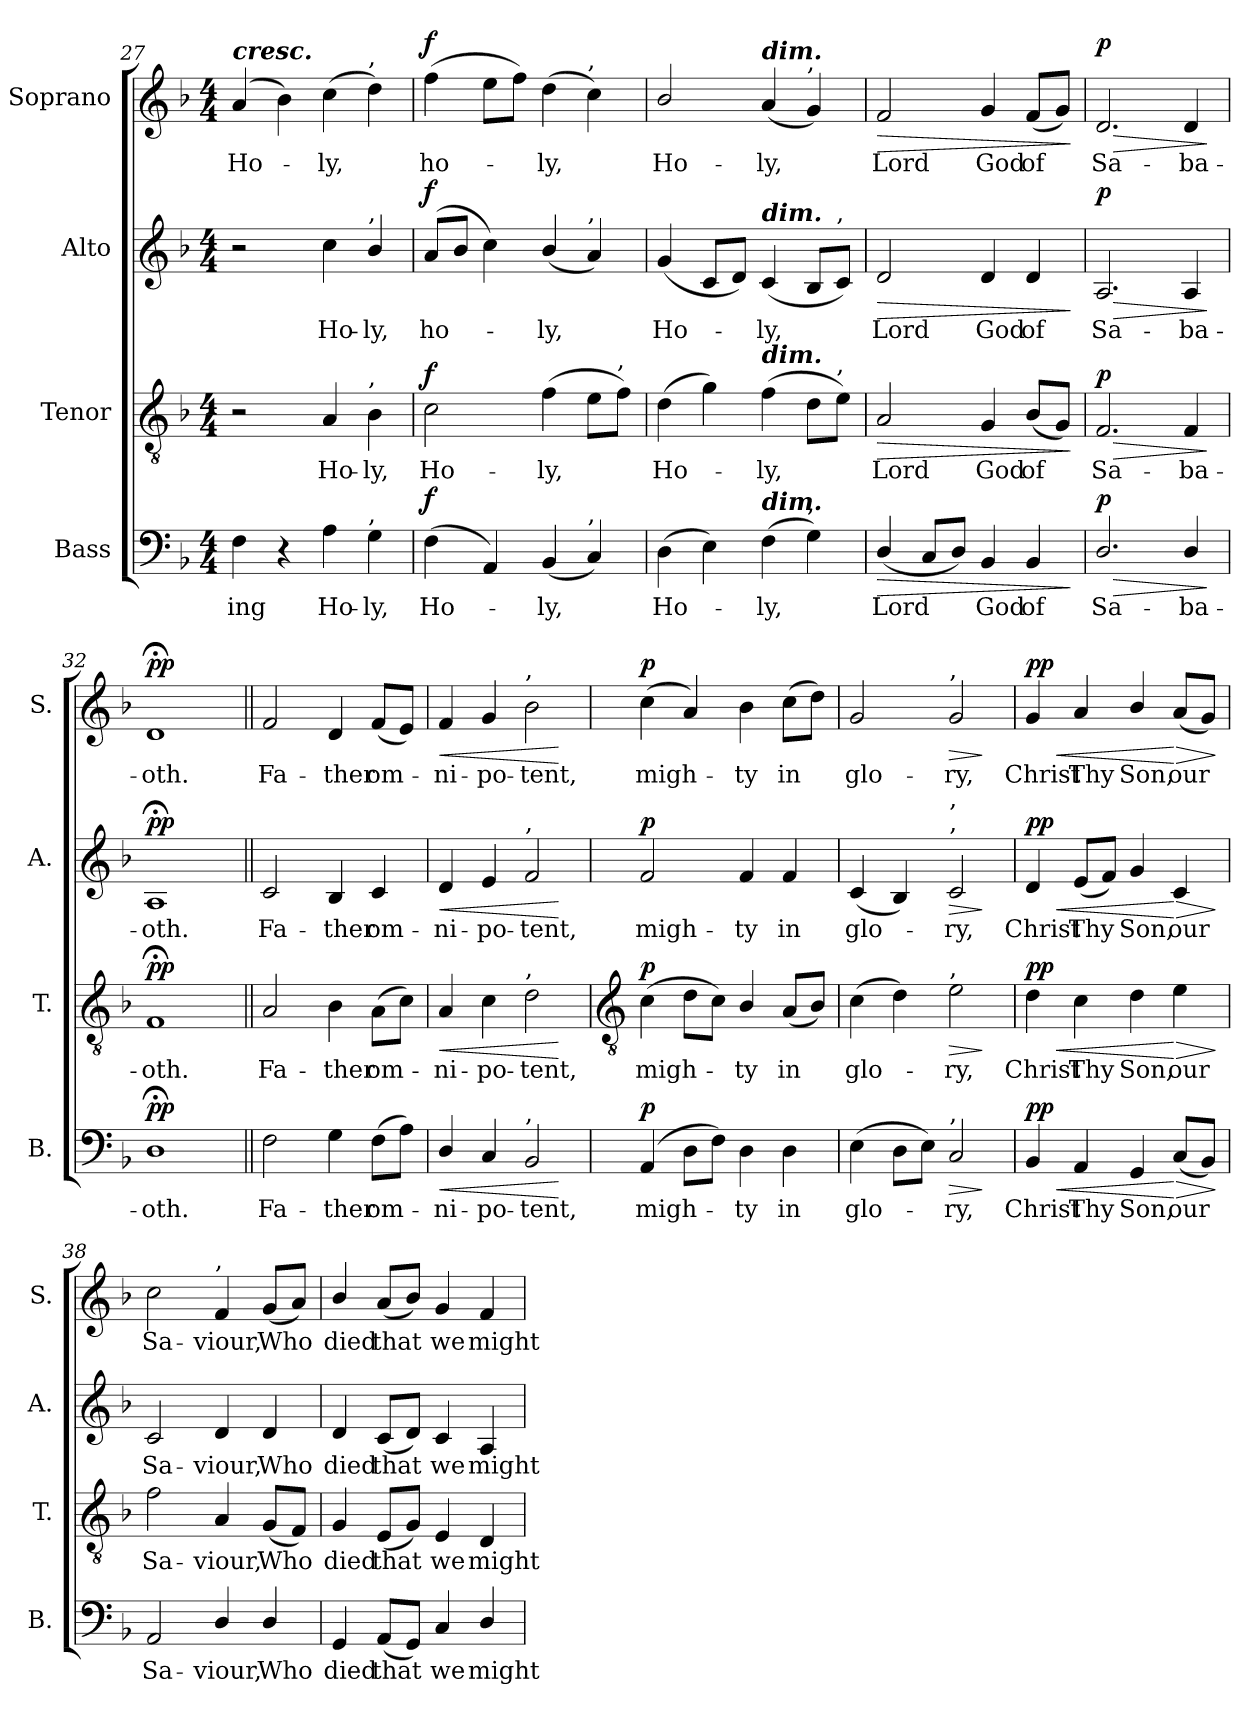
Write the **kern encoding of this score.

**kern	**text	**dynam	**kern	**text	**dynam	**kern	**text	**dynam	**kern	**text	**dynam
*part4	*part4	*part4	*part3	*part3	*part3	*part2	*part2	*part2	*part1	*part1	*part1
*staff4	*staff4	*staff4	*staff3	*staff3	*staff3	*staff2	*staff2	*staff2	*staff1	*staff1	*staff1
*I"Bass	*	*	*I"Tenor	*	*	*I"Alto	*	*	*I"Soprano	*	*
*I'B.	*	*	*I'T.	*	*	*I'A.	*	*	*I'S.	*	*
!!LO:LB:g=z
*clefF4	*	*	*clefGv2	*	*	*clefG2	*	*	*clefG2	*	*
*k[b-]	*	*	*k[b-]	*	*	*k[b-]	*	*	*k[b-]	*	*
*F:	*	*	*F:	*	*	*F:	*	*	*F:	*	*
*M4/4	*	*	*M4/4	*	*	*M4/4	*	*	*M4/4	*	*
=27	=27	=27	=27	=27	=27	=27	=27	=27	=27	=27	=27
!	!	!	!	!	!	!	!	!	!LO:TX:a:Bi:t=cresc.	!	!
!	!LO:LY:b	!	!	!	!	!	!	!	!	!LO:LY:b	!
4F	ing	.	2r	.	.	2r	.	.	(<4a	Ho-	.
4r	.	.	.	.	.	.	.	.	4b-)	.	.
!	!LO:LY:b	!	!	!LO:LY:b	!	!	!LO:LY:b	!	!	!LO:LY:b	!
4A	Ho-	.	4A	Ho-	.	4cc	Ho-	.	(>4cc	ly,	.
!	!	!	!	!	!	!	!	!	!LO:TX:a:t=,	!	!
!	!	!	!	!	!	!LO:TX:a:t=,	!	!	!	!	!
!	!	!	!LO:TX:a:t=,	!	!	!	!	!	!	!	!
!LO:TX:a:t=,	!	!	!	!	!	!	!	!	!	!	!
!	!LO:LY:b	!	!	!LO:LY:b	!	!	!LO:LY:b	!	!	!	!
4G	-ly,	.	4B-	-ly,	.	4b-/	-ly,	.	4dd)	.	.
=28	=28	=28	=28	=28	=28	=28	=28	=28	=28	=28	=28
!	!LO:LY:b	!LO:DY:b	!	!LO:LY:b	!LO:DY:b	!	!LO:LY:b	!LO:DY:b	!	!LO:LY:b	!LO:DY:b
(<4F	Ho-	f	2c	Ho-	f	(<8aL	ho-	f	(>4ff	ho-	f
.	.	.	.	.	.	8b-J	.	.	.	.	.
4AA)	.	.	.	.	.	4cc)	.	.	8eeL	.	.
.	.	.	.	.	.	.	.	.	8ffJ)	.	.
!	!LO:LY:b	!	!	!LO:LY:b	!	!	!LO:LY:b	!	!	!LO:LY:b	!
(<4BB-	ly,	.	(>4f	-ly,	.	(<4b-/	ly,	.	(>4dd	ly,	.
!	!	!	!	!	!	!	!	!	!LO:TX:a:t=,	!	!
!	!	!	!	!	!	!LO:TX:a:t=,	!	!	!	!	!
!LO:TX:a:t=,	!	!	!	!	!	!	!	!	!	!	!
4C)	.	.	8eL	.	.	4a)	.	.	4cc)	.	.
!	!	!	!LO:TX:a:t=,	!	!	!	!	!	!	!	!
.	.	.	8fJ)	.	.	.	.	.	.	.	.
=29	=29	=29	=29	=29	=29	=29	=29	=29	=29	=29	=29
!	!LO:LY:b	!	!	!LO:LY:b	!	!	!LO:LY:b	!	!	!LO:LY:b	!
(>4D	Ho-	.	(>4d	Ho-	.	(<4g	Ho-	.	2b-/	Ho-	.
4E)	.	.	4g)	.	.	8cL	.	.	.	.	.
.	.	.	.	.	.	8dJ)	.	.	.	.	.
!	!	!	!	!	!	!	!	!	!LO:TX:a:Bi:t=dim.	!	!
!	!	!	!	!	!	!LO:TX:a:Bi:t=dim.	!	!	!	!	!
!	!	!	!LO:TX:a:Bi:t=dim.	!	!	!	!	!	!	!	!
!LO:TX:a:Bi:t=dim.	!	!	!	!	!	!	!	!	!	!	!
!	!LO:LY:b	!	!	!LO:LY:b	!	!	!LO:LY:b	!	!	!LO:LY:b	!
(>4F	ly,	.	(>4f	ly,	.	(<4c	ly,	.	(<4a	-ly,	.
!	!	!	!	!	!	!	!	!	!LO:TX:a:t=,	!	!
!LO:TX:a:t=,	!	!	!	!	!	!	!	!	!	!	!
4G)	.	.	8dL	.	.	8B-L	.	.	4g)	.	.
!	!	!	!	!	!	!LO:TX:a:t=,	!	!	!	!	!
!	!	!	!LO:TX:a:t=,	!	!	!	!	!	!	!	!
.	.	.	8eJ)	.	.	8cJ)	.	.	.	.	.
=30	=30	=30	=30	=30	=30	=30	=30	=30	=30	=30	=30
!	!LO:LY:b	!LO:HP:b	!	!LO:LY:b	!LO:HP:b	!	!LO:LY:b	!LO:HP:b	!	!LO:LY:b	!LO:HP:b
(<4D/	Lord	>	2A	Lord	>	2d	Lord	>	2f	Lord	>
8CL	.	.	.	.	.	.	.	.	.	.	.
8DJ)	.	.	.	.	.	.	.	.	.	.	.
!	!LO:LY:b	!	!	!LO:LY:b	!	!	!LO:LY:b	!	!	!LO:LY:b	!
4BB-	God	.	4G	God	.	4d	God	.	4g	God	.
!	!LO:LY:b	!	!	!LO:LY:b	!	!	!LO:LY:b	!	!	!LO:LY:b	!
4BB-	of	.	(<8B-L	of	.	4d	of	.	(<8fL	of	.
.	.	.	8GJ)	.	.	.	.	.	8gJ)	.	.
.	.	]	.	.	]	.	.	]	.	.	]
=31	=31	=31	=31	=31	=31	=31	=31	=31	=31	=31	=31
!	!LO:LY:b	!LO:HP:b	!	!LO:LY:b	!LO:HP:b	!	!LO:LY:b	!LO:HP:b	!	!LO:LY:b	!LO:HP:b
!	!	!LO:DY:n=1:b	!	!	!LO:DY:n=1:b	!	!	!LO:DY:n=1:b	!	!	!LO:DY:n=1:b
2.D/	Sa-	> p	2.F	Sa-	> p	2.A	Sa-	> p	2.d	Sa-	> p
!	!LO:LY:b	!	!	!LO:LY:b	!	!	!LO:LY:b	!	!	!LO:LY:b	!
4D/	-ba-	.	4F	-ba-	.	4A	-ba-	.	4d	-ba-	.
.	.	]	.	.	]	.	.	]	.	.	]
=32	=32	=32	=32	=32	=32	=32	=32	=32	=32	=32	=32
!	!LO:LY:b	!LO:DY:b	!	!LO:LY:b	!LO:DY:b	!	!LO:LY:b	!LO:DY:b	!	!LO:LY:b	!LO:DY:b
1D;<	-oth.	pp	1F;<	-oth.	pp	1A;<	-oth.	pp	1d;<	-oth.	pp
=33||	=33||	=33||	=33||	=33||	=33||	=33||	=33||	=33||	=33||	=33||	=33||
!	!LO:LY:b	!	!	!LO:LY:b	!	!	!LO:LY:b	!	!	!LO:LY:b	!
2F	Fa-	.	2A	Fa-	.	2c	Fa-	.	2f	Fa-	.
!	!LO:LY:b	!	!	!LO:LY:b	!	!	!LO:LY:b	!	!	!LO:LY:b	!
4G	-ther	.	4B-	-ther	.	4B-	-ther	.	4d	-ther	.
!	!LO:LY:b	!	!	!LO:LY:b	!	!	!LO:LY:b	!	!	!LO:LY:b	!
(>8FL	om-	.	(>8AL	om-	.	4c	om-	.	(<8fL	om-	.
8AJ)	.	.	8cJ)	.	.	.	.	.	8eJ)	.	.
=34	=34	=34	=34	=34	=34	=34	=34	=34	=34	=34	=34
!	!LO:LY:b	!LO:HP:b	!	!LO:LY:b	!LO:HP:b	!	!LO:LY:b	!LO:HP:b	!	!LO:LY:b	!LO:HP:b
4D/	ni-	<	4A	ni-	<	4d	-ni-	<	4f	ni-	<
!	!LO:LY:b	!	!	!LO:LY:b	!	!	!LO:LY:b	!	!	!LO:LY:b	!
4C	-po-	.	4c	-po-	.	4e	-po-	.	4g	-po-	.
!	!	!	!	!	!	!	!	!	!LO:TX:a:t=,	!	!
!	!	!	!	!	!	!LO:TX:a:t=,	!	!	!	!	!
!	!	!	!LO:TX:a:t=,	!	!	!	!	!	!	!	!
!LO:TX:a:t=,	!	!	!	!	!	!	!	!	!	!	!
!	!LO:LY:b	!	!	!LO:LY:b	!	!	!LO:LY:b	!	!	!LO:LY:b	!
2BB-	-tent,	.	2d	-tent,	.	2f	-tent,	.	2b-	-tent,	.
.	.	[	.	.	[	.	.	[	.	.	[
!!LO:LB:g=z
=35	=35	=35	=35	=35	=35	=35	=35	=35	=35	=35	=35
*	*	*	*clefGv2	*	*	*	*	*	*	*	*
!	!LO:LY:b	!LO:DY:b	!	!LO:LY:b	!LO:DY:b	!	!LO:LY:b	!LO:DY:b	!	!LO:LY:b	!LO:DY:b
(>4AA	migh-	p	(>4c	migh-	p	2f	migh-	p	(<4cc	migh-	p
8DL	.	.	8dL	.	.	.	.	.	4a)	.	.
8FJ)	.	.	8cJ)	.	.	.	.	.	.	.	.
!	!LO:LY:b	!	!	!LO:LY:b	!	!	!LO:LY:b	!	!	!LO:LY:b	!
4D	ty	.	4B-/	ty	.	4f	-ty	.	4b-	ty	.
!	!LO:LY:b	!	!	!LO:LY:b	!	!	!LO:LY:b	!	!	!LO:LY:b	!
4D	in	.	(<8AL	in	.	4f	in	.	(>8ccL	in	.
.	.	.	8B-J)	.	.	.	.	.	8ddJ)	.	.
=36	=36	=36	=36	=36	=36	=36	=36	=36	=36	=36	=36
!	!LO:LY:b	!	!	!LO:LY:b	!	!	!LO:LY:b	!	!	!LO:LY:b	!
(>4E	glo-	.	(>4c	glo-	.	(<4c	glo-	.	2g	glo-	.
8DL	.	.	4d)	.	.	4B-)	.	.	.	.	.
8EJ)	.	.	.	.	.	.	.	.	.	.	.
!	!	!	!	!	!	!	!	!	!LO:TX:a:t=,	!	!
!	!	!	!	!	!	!LO:TX:a:t=,	!	!	!	!	!
!	!	!	!	!	!	!LO:TX:a:t=,	!	!	!	!	!
!	!	!	!LO:TX:a:t=,	!	!	!	!	!	!	!	!
!LO:TX:a:t=,	!	!	!	!	!	!	!	!	!	!	!
!	!LO:LY:b	!LO:HP:b	!	!LO:LY:b	!LO:HP:b	!	!LO:LY:b	!LO:HP:b	!	!LO:LY:b	!LO:HP:b
2C	ry,	>	2e	ry,	>	2c	ry,	>	2g	-ry,	>
.	.	]	.	.	]	.	.	]	.	.	]
=37	=37	=37	=37	=37	=37	=37	=37	=37	=37	=37	=37
!	!LO:LY:b	!LO:HP:b	!	!LO:LY:b	!LO:HP:b	!	!LO:LY:b	!LO:HP:b	!	!LO:LY:b	!LO:HP:b
!	!	!LO:DY:n=1:b	!	!	!LO:DY:n=1:b	!	!	!LO:DY:n=1:b	!	!	!LO:DY:n=1:b
4BB-	Christ	< pp	4d	Christ	< pp	4d	Christ	< pp	4g	Christ	< pp
!	!LO:LY:b	!	!	!LO:LY:b	!	!	!LO:LY:b	!	!	!LO:LY:b	!
4AA	Thy	.	4c	Thy	.	(<8eL	Thy	.	4a	Thy	.
.	.	.	.	.	.	8fJ)	.	.	.	.	.
!	!LO:LY:b	!	!	!LO:LY:b	!	!	!LO:LY:b	!	!	!LO:LY:b	!
4GG	Son,	.	4d	Son,	.	4g	Son,	.	4b-/	Son,	.
!	!LO:LY:b	!LO:HP:n=1:b	!	!LO:LY:b	!LO:HP:n=1:b	!	!LO:LY:b	!LO:HP:n=1:b	!	!LO:LY:b	!LO:HP:n=1:b
(<8CL	our	[ >	4e	our	[ >	4c	our	[ >	(<8aL	our	[ >
8BB-J)	.	.	.	.	.	.	.	.	8gJ)	.	.
.	.	]	.	.	]	.	.	]	.	.	]
=38	=38	=38	=38	=38	=38	=38	=38	=38	=38	=38	=38
!	!LO:LY:b	!	!	!LO:LY:b	!	!	!LO:LY:b	!	!	!LO:LY:b	!
2AA	Sa-	.	2f	Sa-	.	2c	Sa-	.	2cc	Sa-	.
!	!	!	!	!	!	!	!	!	!LO:TX:a:t=,	!	!
!	!LO:LY:b	!	!	!LO:LY:b	!	!	!LO:LY:b	!	!	!LO:LY:b	!
4D/	-viour,	.	4A	-viour,	.	4d	-viour,	.	4f	-viour,	.
!	!LO:LY:b	!	!	!LO:LY:b	!	!	!LO:LY:b	!	!	!LO:LY:b	!
4D/	Who	.	(<8GL	Who	.	4d	Who	.	(<8gL	Who	.
.	.	.	8FJ)	.	.	.	.	.	8aJ)	.	.
=39	=39	=39	=39	=39	=39	=39	=39	=39	=39	=39	=39
!	!LO:LY:b	!	!	!LO:LY:b	!	!	!LO:LY:b	!	!	!LO:LY:b	!
4GG	died	.	4G	died	.	4d	died	.	4b-/	died	.
!	!LO:LY:b	!	!	!LO:LY:b	!	!	!LO:LY:b	!	!	!LO:LY:b	!
(<8AAL	that	.	(<8EL	that	.	(<8cL	that	.	(<8aL	that	.
8GGJ)	.	.	8GJ)	.	.	8dJ)	.	.	8b-J)	.	.
!	!LO:LY:b	!	!	!LO:LY:b	!	!	!LO:LY:b	!	!	!LO:LY:b	!
4C	we	.	4E	we	.	4c	we	.	4g	we	.
!	!LO:LY:b	!	!	!LO:LY:b	!	!	!LO:LY:b	!	!	!LO:LY:b	!
4D/	might	.	4D	might	.	4A	might	.	4f	might	.
=	=	=	=	=	=	=	=	=	=	=	=
*-	*-	*-	*-	*-	*-	*-	*-	*-	*-	*-	*-
